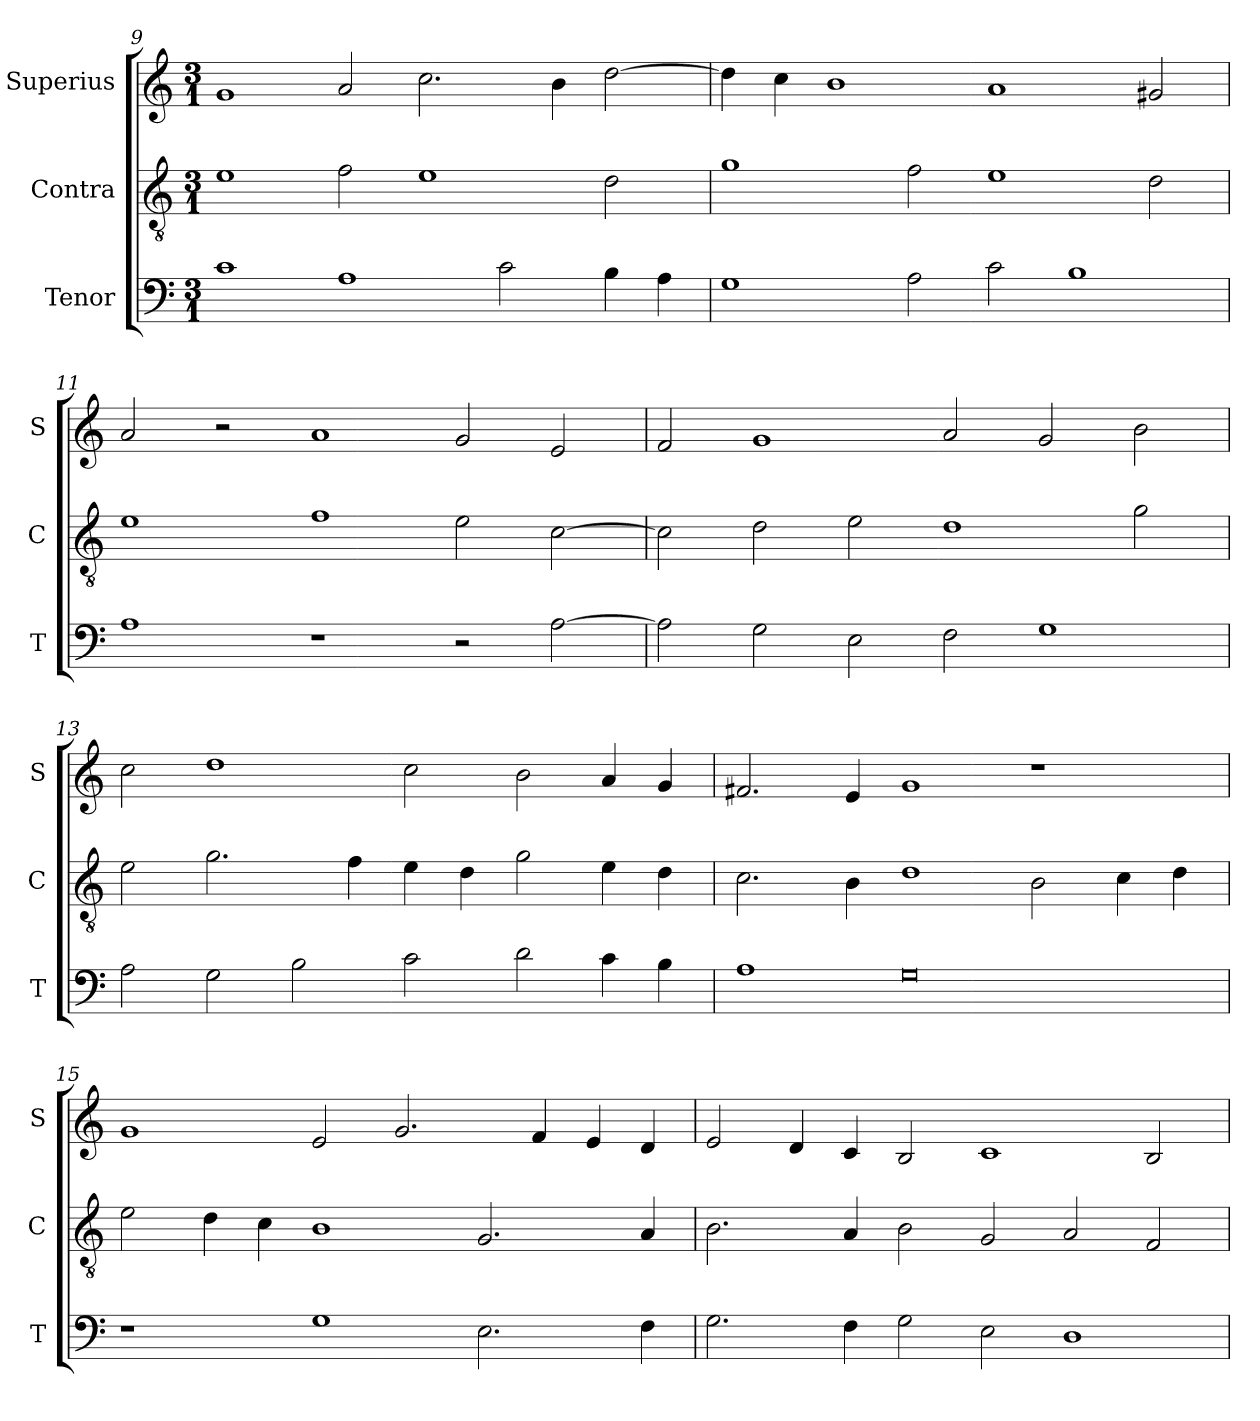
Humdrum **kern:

**kern	**kern	**kern
*part3	*part2	*part1
*staff3	*staff2	*staff1
*I"Tenor	*I"Contra	*I"Superius
*I'T	*I'C	*I'S
*clefF4	*clefGv2	*clefG2
*k[]	*k[]	*k[]
*M3/1	*M3/1	*M3/1
=9	=9	=9
1c	1e	1g
1A	2f\	2a/
.	1e	2.cc\
2c\	.	.
.	.	4b\
4B\	2d\	[2dd\
4A\	.	.
=10	=10	=10
1G	1g	4dd\]
.	.	4cc\
.	.	1b
2A\	2f\	.
2c\	1e	1a
1B	.	.
.	2d\	2g#X/
=11	=11	=11
1A	1e	2a/
.	.	2r
1r	1f	1a
2r	2e\	2g/
[2A\	[2c\	2e/
=12	=12	=12
2A\]	2c\]	2f/
2G\	2d\	1g
2E\	2e\	.
2F\	1d	2a/
1G	.	2g/
.	2g\	2b\
=13	=13	=13
2A\	2e\	2cc\
2G\	2.g\	1dd
2B\	.	.
.	4f\	.
2c\	4e\	2cc\
.	4d\	.
2d\	2g\	2b\
4c\	4e\	4a/
4B\	4d\	4g/
=14	=14	=14
1A	2.c\	2.f#X/
.	4B\	4e/
0G	1d	1g
.	2B\	1r
.	4c\	.
.	4d\	.
=15	=15	=15
1r	2e\	1g
.	4d\	.
.	4c\	.
1G	1B	2e/
.	.	2.g/
2.E\	2.G/	.
.	.	4f/
.	.	4e/
4F\	4A/	4d/
=16	=16	=16
2.G\	2.B\	2e/
.	.	4d/
4F\	4A/	4c/
2G\	2B\	2B/
2E\	2G/	1c
1D	2A/	.
.	2F/	2B/
=	=	=
*-	*-	*-
